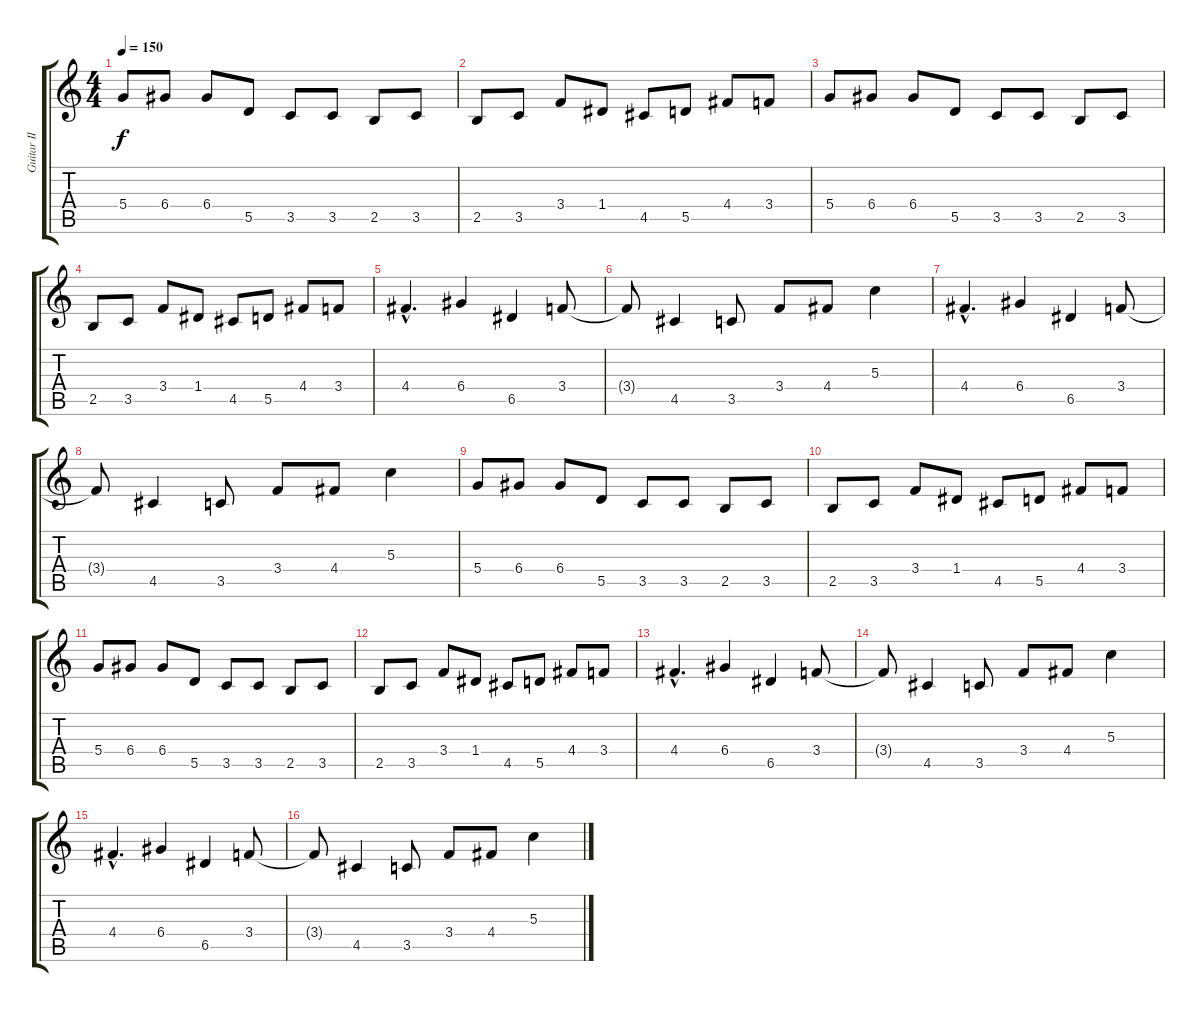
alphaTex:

\track ("Guitar II" "Guitar II") {instrument distortionguitar}
\staff {score tabs}
\tuning (E4 B3 G3 D3 A2 E2) {hide}
\ts (4 4)
\tempo 150
\clef g2
\ks c
5.4.8{dy f} 6.4.8 6.4.8 5.5.8 3.5.8 3.5.8 2.5.8 3.5.8 |
2.5.8 3.5.8 3.4.8 1.4.8 4.5.8 5.5.8 4.4.8 3.4.8 |
5.4.8 6.4.8 6.4.8 5.5.8 3.5.8 3.5.8 2.5.8 3.5.8 |
2.5.8 3.5.8 3.4.8 1.4.8 4.5.8 5.5.8 4.4.8 3.4.8 |
4.4{hac}.4{d} 6.4.4 6.5.4 3.4.8 |
3.4{t}.8 4.5.4 3.5.8 3.4.8 4.4.8 5.3.4 |
4.4{hac}.4{d} 6.4.4 6.5.4 3.4.8 |
3.4{t}.8 4.5.4 3.5.8 3.4.8 4.4.8 5.3.4 |
5.4.8 6.4.8 6.4.8 5.5.8 3.5.8 3.5.8 2.5.8 3.5.8 |
2.5.8 3.5.8 3.4.8 1.4.8 4.5.8 5.5.8 4.4.8 3.4.8 |
5.4.8 6.4.8 6.4.8 5.5.8 3.5.8 3.5.8 2.5.8 3.5.8 |
2.5.8 3.5.8 3.4.8 1.4.8 4.5.8 5.5.8 4.4.8 3.4.8 |
4.4{hac}.4{d} 6.4.4 6.5.4 3.4.8 |
3.4{t}.8 4.5.4 3.5.8 3.4.8 4.4.8 5.3.4 |
4.4{hac}.4{d} 6.4.4 6.5.4 3.4.8 |
3.4{t}.8 4.5.4 3.5.8 3.4.8 4.4.8 5.3.4
